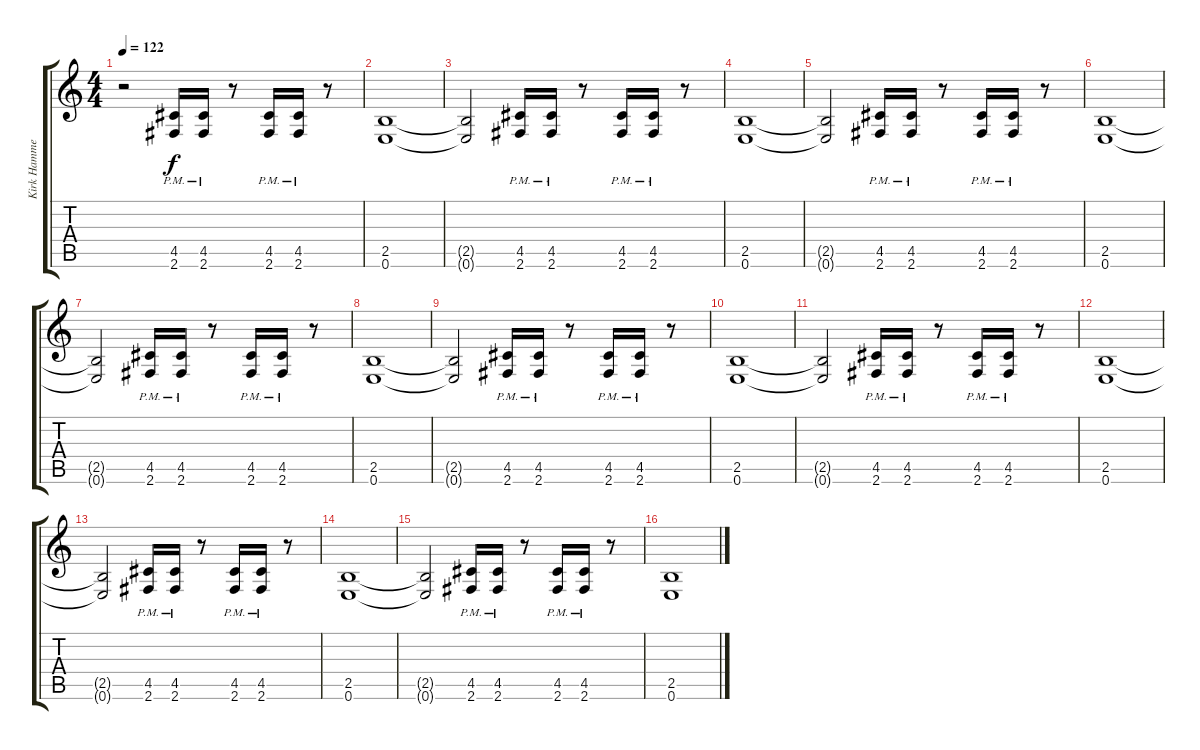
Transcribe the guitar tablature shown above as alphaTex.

\track ("Kirk Hammett" "Kirk Hamme") {instrument distortionguitar}
\staff {score tabs}
\tuning (E4 B3 G3 D3 A2 E2) {hide}
\ts (4 4)
\tempo 122
\clef g2
\ks c
r.2{dy f instrument distortionguitar} (4.5{pm} 2.6{pm}).16 (4.5{pm} 2.6{pm}).16 r.8 (4.5{pm} 2.6{pm}).16 (4.5{pm} 2.6{pm}).16 r.8 |
(2.5 0.6).1 |
(2.5{t} 0.6{t}).2 (4.5{pm} 2.6{pm}).16 (4.5{pm} 2.6{pm}).16 r.8 (4.5{pm} 2.6{pm}).16 (4.5{pm} 2.6{pm}).16 r.8 |
(2.5 0.6).1 |
(2.5{t} 0.6{t}).2 (4.5{pm} 2.6{pm}).16 (4.5{pm} 2.6{pm}).16 r.8 (4.5{pm} 2.6{pm}).16 (4.5{pm} 2.6{pm}).16 r.8 |
(2.5 0.6).1 |
(2.5{t} 0.6{t}).2 (4.5{pm} 2.6{pm}).16 (4.5{pm} 2.6{pm}).16 r.8 (4.5{pm} 2.6{pm}).16 (4.5{pm} 2.6{pm}).16 r.8 |
(2.5 0.6).1 |
(2.5{t} 0.6{t}).2 (4.5{pm} 2.6{pm}).16 (4.5{pm} 2.6{pm}).16 r.8 (4.5{pm} 2.6{pm}).16 (4.5{pm} 2.6{pm}).16 r.8 |
(2.5 0.6).1 |
(2.5{t} 0.6{t}).2 (4.5{pm} 2.6{pm}).16 (4.5{pm} 2.6{pm}).16 r.8 (4.5{pm} 2.6{pm}).16 (4.5{pm} 2.6{pm}).16 r.8 |
(2.5 0.6).1 |
(2.5{t} 0.6{t}).2 (4.5{pm} 2.6{pm}).16 (4.5{pm} 2.6{pm}).16 r.8 (4.5{pm} 2.6{pm}).16 (4.5{pm} 2.6{pm}).16 r.8 |
(2.5 0.6).1 |
(2.5{t} 0.6{t}).2 (4.5{pm} 2.6{pm}).16 (4.5{pm} 2.6{pm}).16 r.8 (4.5{pm} 2.6{pm}).16 (4.5{pm} 2.6{pm}).16 r.8 |
(2.5 0.6).1
